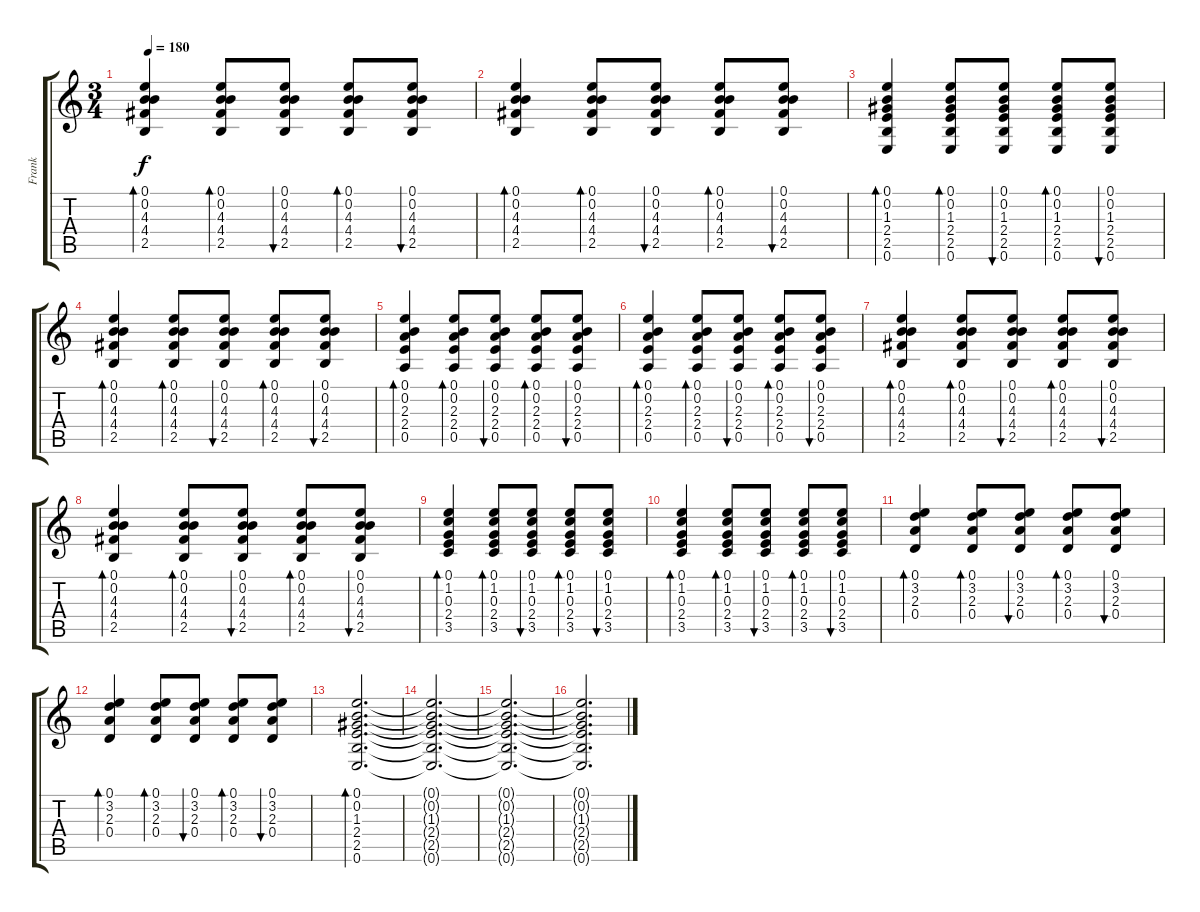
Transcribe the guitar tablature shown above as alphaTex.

\track ("Frank" "Frank") {instrument acousticguitarsteel}
\staff {score tabs}
\tuning (E4 B3 G3 D3 A2 E2) {hide}
\ts (3 4)
\tempo 180
\clef g2
\ks c
(0.1 0.2 4.3 4.4 2.5).4{bd 120 dy f} (0.1 0.2 4.3 4.4 2.5).8{bd 30} (0.1 0.2 4.3 4.4 2.5).8{bu 30} (0.1 0.2 4.3 4.4 2.5).8{bd 30} (0.1 0.2 4.3 4.4 2.5).8{bu 30} |
(0.1 0.2 4.3 4.4 2.5).4{bd 120} (0.1 0.2 4.3 4.4 2.5).8{bd 30} (0.1 0.2 4.3 4.4 2.5).8{bu 30} (0.1 0.2 4.3 4.4 2.5).8{bd 30} (0.1 0.2 4.3 4.4 2.5).8{bu 30} |
(0.1 0.2 1.3 2.4 2.5 0.6).4{bd 120} (0.1 0.2 1.3 2.4 2.5 0.6).8{bd 30} (0.1 0.2 1.3 2.4 2.5 0.6).8{bu 30} (0.1 0.2 1.3 2.4 2.5 0.6).8{bd 30} (0.1 0.2 1.3 2.4 2.5 0.6).8{bu 30} |
(0.1 0.2 4.3 4.4 2.5).4{bd 120} (0.1 0.2 4.3 4.4 2.5).8{bd 30} (0.1 0.2 4.3 4.4 2.5).8{bu 30} (0.1 0.2 4.3 4.4 2.5).8{bd 30} (0.1 0.2 4.3 4.4 2.5).8{bu 30} |
(0.1 0.2 2.3 2.4 0.5).4{bd 120} (0.1 0.2 2.3 2.4 0.5).8{bd 30} (0.1 0.2 2.3 2.4 0.5).8{bu 30} (0.1 0.2 2.3 2.4 0.5).8{bd 30} (0.1 0.2 2.3 2.4 0.5).8{bu 30} |
(0.1 0.2 2.3 2.4 0.5).4{bd 120} (0.1 0.2 2.3 2.4 0.5).8{bd 30} (0.1 0.2 2.3 2.4 0.5).8{bu 30} (0.1 0.2 2.3 2.4 0.5).8{bd 30} (0.1 0.2 2.3 2.4 0.5).8{bu 30} |
(0.1 0.2 4.3 4.4 2.5).4{bd 120} (0.1 0.2 4.3 4.4 2.5).8{bd 30} (0.1 0.2 4.3 4.4 2.5).8{bu 30} (0.1 0.2 4.3 4.4 2.5).8{bd 30} (0.1 0.2 4.3 4.4 2.5).8{bu 30} |
(0.1 0.2 4.3 4.4 2.5).4{bd 120} (0.1 0.2 4.3 4.4 2.5).8{bd 30} (0.1 0.2 4.3 4.4 2.5).8{bu 30} (0.1 0.2 4.3 4.4 2.5).8{bd 30} (0.1 0.2 4.3 4.4 2.5).8{bu 30} |
(0.1 1.2 0.3 2.4 3.5).4{bd 120} (0.1 1.2 0.3 2.4 3.5).8{bd 30} (0.1 1.2 0.3 2.4 3.5).8{bu 30} (0.1 1.2 0.3 2.4 3.5).8{bd 30} (0.1 1.2 0.3 2.4 3.5).8{bu 30} |
(0.1 1.2 0.3 2.4 3.5).4{bd 120} (0.1 1.2 0.3 2.4 3.5).8{bd 30} (0.1 1.2 0.3 2.4 3.5).8{bu 30} (0.1 1.2 0.3 2.4 3.5).8{bd 30} (0.1 1.2 0.3 2.4 3.5).8{bu 30} |
(0.1 3.2 2.3 0.4).4{bd 120} (0.1 3.2 2.3 0.4).8{bd 30} (0.1 3.2 2.3 0.4).8{bu 30} (0.1 3.2 2.3 0.4).8{bd 30} (0.1 3.2 2.3 0.4).8{bu 30} |
(0.1 3.2 2.3 0.4).4{bd 120} (0.1 3.2 2.3 0.4).8{bd 30} (0.1 3.2 2.3 0.4).8{bu 30} (0.1 3.2 2.3 0.4).8{bd 30} (0.1 3.2 2.3 0.4).8{bu 30} |
(0.1 0.2 1.3 2.4 2.5 0.6).2{d bd 120} |
(0.1{t} 0.2{t} 1.3{t} 2.4{t} 2.5{t} 0.6{t}).2{d} |
(0.1{t} 0.2{t} 1.3{t} 2.4{t} 2.5{t} 0.6{t}).2{d} |
(0.1{t} 0.2{t} 1.3{t} 2.4{t} 2.5{t} 0.6{t}).2{d}
